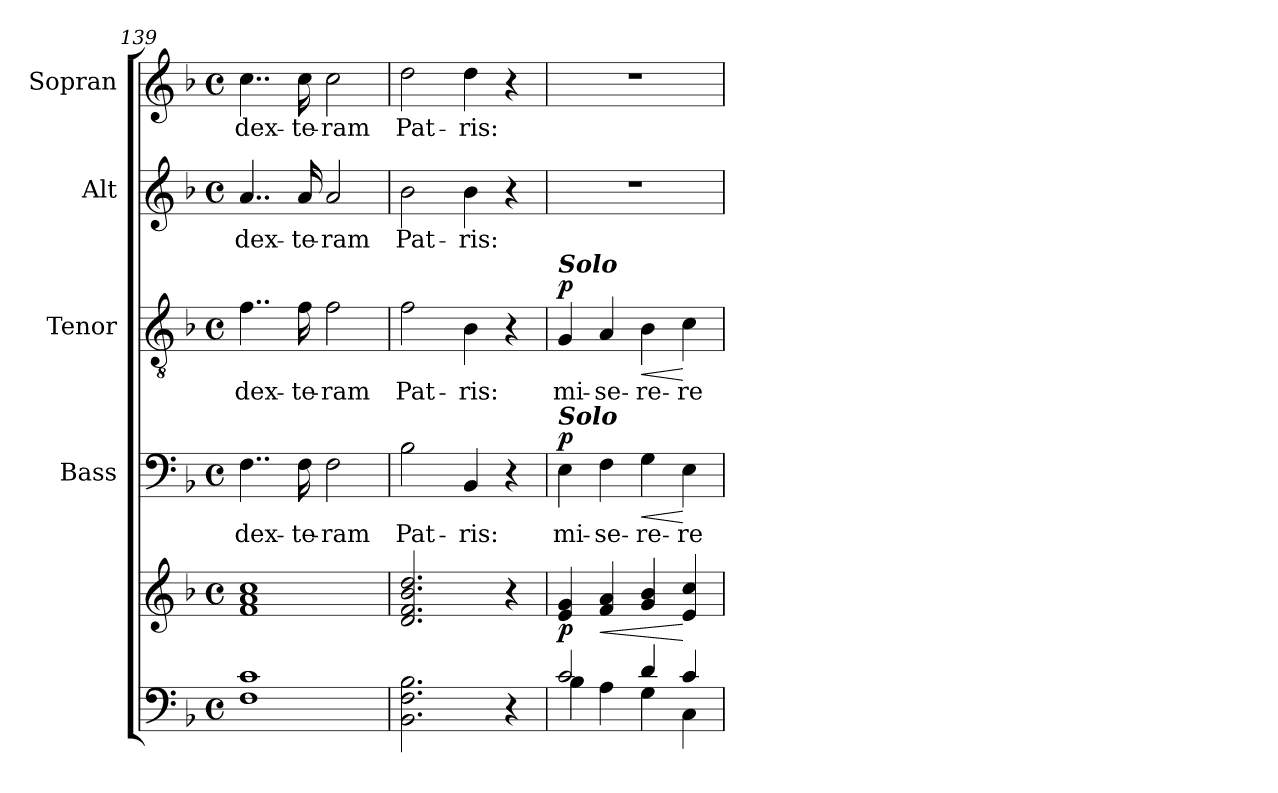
**kern	**kern	**dynam	**kern	**text	**dynam	**kern	**text	**dynam	**kern	**text	**kern	**text
*part5	*part5	*part5	*part4	*part4	*part4	*part3	*part3	*part3	*part2	*part2	*part1	*part1
*staff6	*staff5	*staff5/6	*staff4	*staff4	*staff4	*staff3	*staff3	*staff3	*staff2	*staff2	*staff1	*staff1
*	*	*	*I"Bass	*	*	*I"Tenor	*	*	*I"Alt	*	*I"Sopran	*
*	*	*	*I'B.	*	*	*I'T.	*	*	*I'A.	*	*I'S.	*
*clefF4	*clefG2	*	*clefF4	*	*	*clefGv2	*	*	*clefG2	*	*clefG2	*
*k[b-]	*k[b-]	*	*k[b-]	*	*	*k[b-]	*	*	*k[b-]	*	*k[b-]	*
*F:	*F:	*	*F:	*	*	*F:	*	*	*F:	*	*F:	*
*M4/4	*M4/4	*	*M4/4	*	*	*M4/4	*	*	*M4/4	*	*M4/4	*
*met(c)	*met(c)	*	*met(c)	*	*	*met(c)	*	*	*met(c)	*	*met(c)	*
=139	=139	=139	=139	=139	=139	=139	=139	=139	=139	=139	=139	=139
!	!	!	!	!LO:LY:b	!	!	!LO:LY:b	!	!	!LO:LY:b	!	!LO:LY:b
1F 1c	1f 1a 1cc	.	4..F\	dex-	.	4..f\	dex-	.	4..a/	dex-	4..cc\	dex-
!	!	!	!	!LO:LY:b	!	!	!LO:LY:b	!	!	!LO:LY:b	!	!LO:LY:b
.	.	.	16F\	-te-	.	16f\	-te-	.	16a/	-te-	16cc\	-te-
!	!	!	!	!LO:LY:b	!	!	!LO:LY:b	!	!	!LO:LY:b	!	!LO:LY:b
.	.	.	2F\	-ram	.	2f\	-ram	.	2a/	-ram	2cc\	-ram
=140	=140	=140	=140	=140	=140	=140	=140	=140	=140	=140	=140	=140
!	!	!	!	!LO:LY:b	!	!	!LO:LY:b	!	!	!LO:LY:b	!	!LO:LY:b
2.BB-\ 2.F\ 2.B-\	2.d/ 2.f/ 2.b-/ 2.dd/	.	2B-\	Pat-	.	2f\	Pat-	.	2b-\	Pat-	2dd\	Pat-
!	!	!	!	!LO:LY:b	!	!	!LO:LY:b	!	!	!LO:LY:b	!	!LO:LY:b
.	.	.	4BB-/	-ris:	.	4B-\	-ris:	.	4b-\	-ris:	4dd\	-ris:
4r	4r	.	4r	.	.	4r	.	.	4r	.	4r	.
=141	=141	=141	=141	=141	=141	=141	=141	=141	=141	=141	=141	=141
*^	*	*	*	*	*	*	*	*	*	*	*	*
!	!	!	!	!	!	!	!LO:TX:a:Bi:t=Solo	!	!	!	!	!	!
!	!	!	!	!LO:TX:a:Bi:t=Solo	!	!	!	!	!	!	!	!	!
!	!	!	!LO:DY:b	!	!LO:LY:b	!LO:DY:a	!	!LO:LY:b	!LO:DY:a	!	!	!	!
2c/	4B-\	4e/ 4g/	p	4E\	mi-	p	4G/	mi-	p	1r	.	1r	.
!	!	!	!LO:HP:b	!	!LO:LY:b	!	!	!LO:LY:b	!	!	!	!	!
.	4A\	4f/ 4a/	<	4F\	-se-	.	4A/	-se-	.	.	.	.	.
!	!	!	!	!	!LO:LY:b	!LO:HP:b	!	!LO:LY:b	!LO:HP:b	!	!	!	!
4d/	4G\	4g/ 4b-/	.	4G\	-re-	<	4B-\	-re-	<	.	.	.	.
!	!	!	!	!	!LO:LY:b	!	!	!LO:LY:b	!	!	!	!	!
4c/	4C\	4e/ 4cc/	[	4E\	-re	[	4c\	-re	[	.	.	.	.
*v	*v	*	*	*	*	*	*	*	*	*	*	*	*
=	=	=	=	=	=	=	=	=	=	=	=	=
*-	*-	*-	*-	*-	*-	*-	*-	*-	*-	*-	*-	*-
